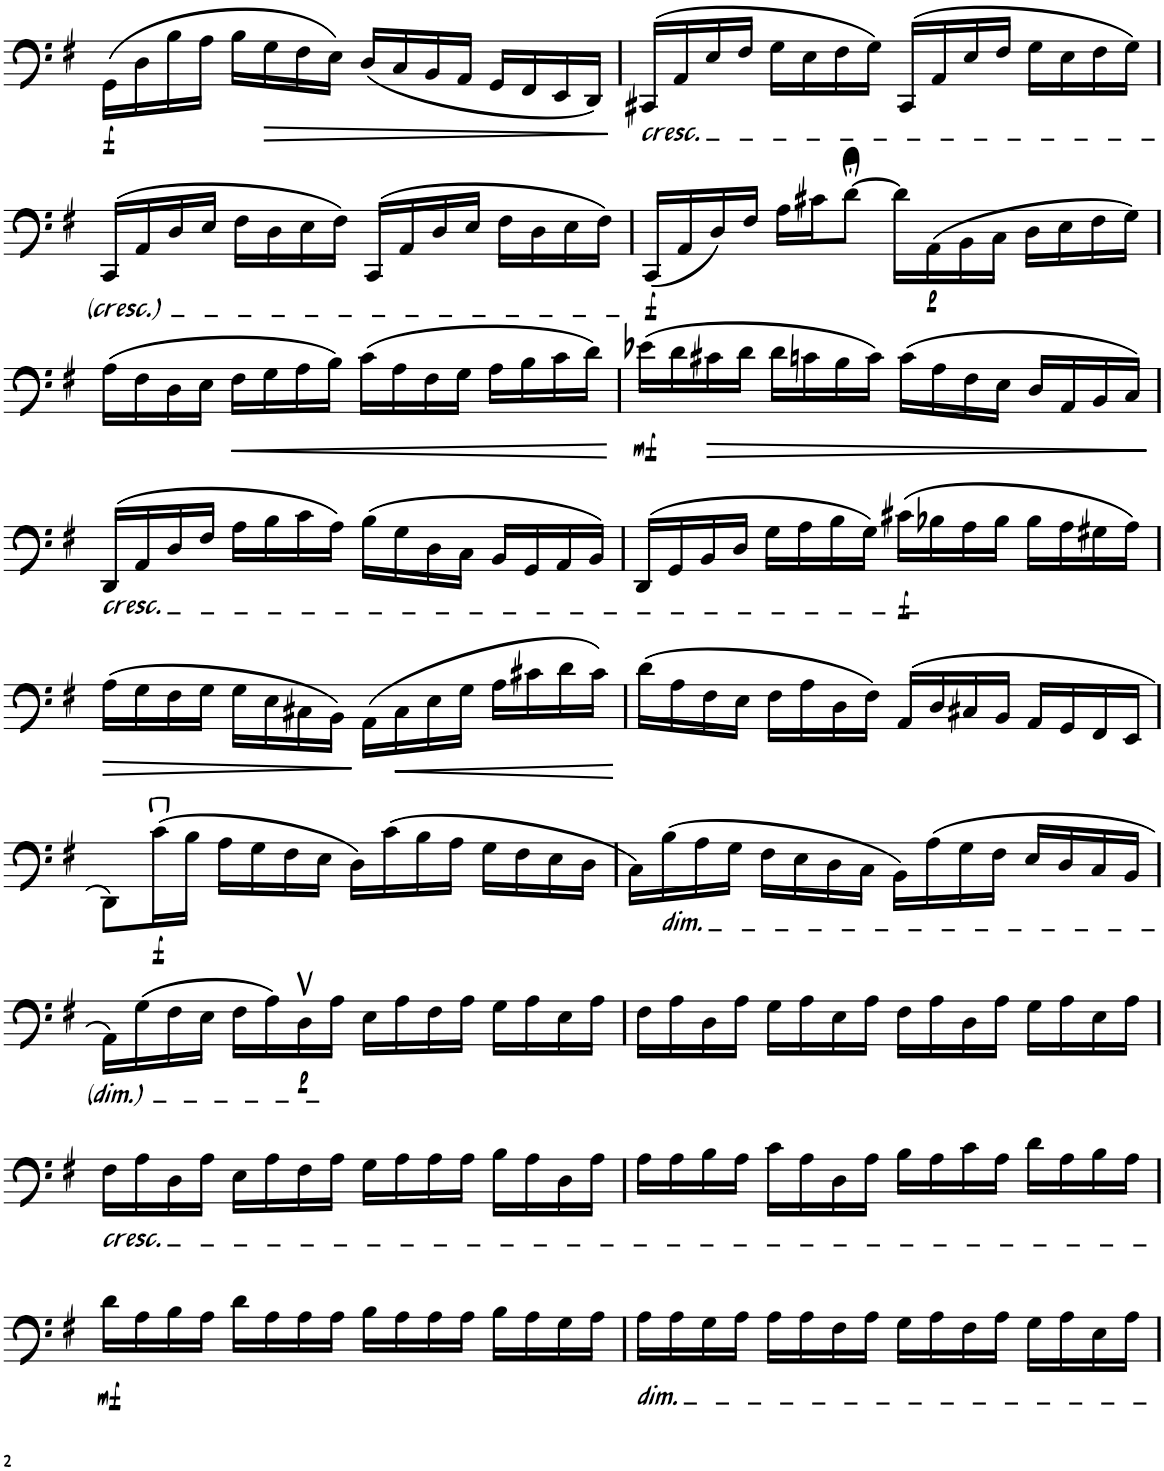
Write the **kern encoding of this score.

**kern	**dynam
*part1	*part1
*staff1	*staff1
*I"Violoncello	*
*I'V-c.	*
!!LO:PB:g=z
*clefF4	*
*k[f#]	*
*M4/4	*
=19	=19
!	!LO:DY:b
(16GG\LL	f
16D\	.
16B\	.
16A\JJ	.
16B\LL	.
!	!LO:HP:b
16G\	>
16F#\	.
16E\JJ)	.
(16D/LL	.
16C/	.
16BB/	.
16AA/JJ	.
16GG/LL	.
16FF#/	.
16EE/	.
16DD/JJ)	.
.	]
=20	=20
!LO:TX:b:i:t=cresc.	!
(16CC#X/LL	.
16AA/	.
16E/	.
16F#/JJ	.
16G\LL	.
16E\	.
16F#\	.
16G\JJ)	.
(16CC#/LL	.
16AA/	.
16E/	.
16F#/JJ	.
16G\LL	.
16E\	.
16F#\	.
16G\JJ)	.
!!LO:LB:g=z
=21	=21
(16CC/LL	.
16AA/	.
16D/	.
16E/JJ	.
16F#\LL	.
16D\	.
16E\	.
16F#\JJ)	.
(16CC/LL	.
16AA/	.
16D/	.
16E/JJ	.
16F#\LL	.
16D\	.
16E\	.
16F#\JJ)	.
=22	=22
!	!LO:DY:b
(16CC/LL	f
16AA/	.
16D/)	.
16F#/JJ	.
16A\LL	.
16c#X\J	.
[8d;<\J	.
16d\LL]	.
!	!LO:DY:b
(16AA\	p
16BB\	.
16C\JJ	.
16D\LL	.
16E\	.
16F#\	.
16G\JJ)	.
!!LO:LB:g=z
=23	=23
(16A\LL	.
16F#\	.
16D\	.
16E\JJ	.
!	!LO:HP:b
16F#\LL	<
16G\	.
16A\	.
16B\JJ)	.
(16c\LL	.
16A\	.
16F#\	.
16G\JJ	.
16A\LL	.
16B\	.
16c\	.
16d\JJ)	.
.	[
=24	=24
!	!LO:DY:b
(16e-X\LL	mf
16d\	.
!	!LO:HP:b
16c#X\	>
16d\JJ	.
16d\LL	.
16cn\	.
16B\	.
16c\JJ)	.
(16c\LL	.
16A\	.
16F#\	.
16E\JJ	.
16D/LL	.
16AA/	.
16BB/	.
16C/JJ)	.
.	]
!!LO:LB:g=z
=25	=25
!LO:TX:b:i:t=cresc.	!
(16DD/LL	.
16AA/	.
16D/	.
16F#/JJ	.
16A\LL	.
16B\	.
16c\	.
16A\JJ)	.
(16B\LL	.
16G\	.
16D\	.
16C\JJ	.
16BB/LL	.
16GG/	.
16AA/	.
16BB/JJ)	.
=26	=26
(16DD/LL	.
16GG/	.
16BB/	.
16D/JJ	.
16G\LL	.
16A\	.
16B\	.
16G\JJ)	.
!	!LO:DY:b
(16c#X\LL	f
16B-X\	.
16A\	.
16B-\JJ	.
16B-\LL	.
16A\	.
16G#X\	.
16A\JJ)	.
!!LO:LB:g=z
=27	=27
!	!LO:HP:b
(16A\LL	>
16G\	.
16F#\	.
16G\JJ	.
16G\LL	.
16E\	.
16C#X\	.
16BB\JJ)	.
(16AA\LL	]
!	!LO:HP:b
16C#\	<
16E\	.
16G\JJ	.
16A\LL	.
16c#X\	.
16d\	.
16c#\JJ)	.
.	[
=28	=28
(16d\LL	.
16A\	.
16F#\	.
16E\JJ	.
16F#\LL	.
16A\	.
16D\	.
16F#\JJ)	.
(16AA/LL	.
16D/	.
16C#X/	.
16BB/JJ	.
16AA/LL	.
16GG/	.
16FF#/	.
16EE/JJ	.
!!LO:LB:g=z
=29	=29
8DD\L)	.
!	!LO:DY:b
(16cu\L	f
16B\JJ	.
16A\LL	.
16G\	.
16F#\	.
16E\JJ	.
16D\LL)	.
(16c\	.
16B\	.
16A\JJ	.
16G\LL	.
16F#\	.
16E\	.
16D\JJ	.
=30	=30
16C\LL)	.
!LO:TX:b:i:t=dim.	!
(16B\	.
16A\	.
16G\JJ	.
16F#\LL	.
16E\	.
16D\	.
16C\JJ	.
16BB\LL)	.
(16A\	.
16G\	.
16F#\JJ	.
16E/LL	.
16D/	.
16C/	.
16BB/JJ	.
!!LO:LB:g=z
=31	=31
16AA\LL)	.
(16G\	.
16F#\	.
16E\JJ	.
16F#\LL	.
16A\)	.
!	!LO:DY:b
16Dv\	p
16A\JJ	.
16E\LL	.
16A\	.
16F#\	.
16A\JJ	.
16G\LL	.
16A\	.
16E\	.
16A\JJ	.
=32	=32
16F#\LL	.
16A\	.
16D\	.
16A\JJ	.
16G\LL	.
16A\	.
16E\	.
16A\JJ	.
16F#\LL	.
16A\	.
16D\	.
16A\JJ	.
16G\LL	.
16A\	.
16E\	.
16A\JJ	.
!!LO:LB:g=z
=33	=33
!LO:TX:b:i:t=cresc.	!
16F#\LL	.
16A\	.
16D\	.
16A\JJ	.
16E\LL	.
16A\	.
16F#\	.
16A\JJ	.
16G\LL	.
16A\	.
16A\	.
16A\JJ	.
16B\LL	.
16A\	.
16D\	.
16A\JJ	.
=34	=34
16A\LL	.
16A\	.
16B\	.
16A\JJ	.
16c\LL	.
16A\	.
16D\	.
16A\JJ	.
16B\LL	.
16A\	.
16c\	.
16A\JJ	.
16d\LL	.
16A\	.
16B\	.
16A\JJ	.
!!LO:LB:g=z
=35	=35
!	!LO:DY:b
16d\LL	mf
16A\	.
16B\	.
16A\JJ	.
16d\LL	.
16A\	.
16A\	.
16A\JJ	.
16B\LL	.
16A\	.
16A\	.
16A\JJ	.
16B\LL	.
16A\	.
16G\	.
16A\JJ	.
=36	=36
!LO:TX:b:i:t=dim.	!
16A\LL	.
16A\	.
16G\	.
16A\JJ	.
16A\LL	.
16A\	.
16F#\	.
16A\JJ	.
16G\LL	.
16A\	.
16F#\	.
16A\JJ	.
16G\LL	.
16A\	.
16E\	.
16A\JJ	.
=	=
*-	*-
